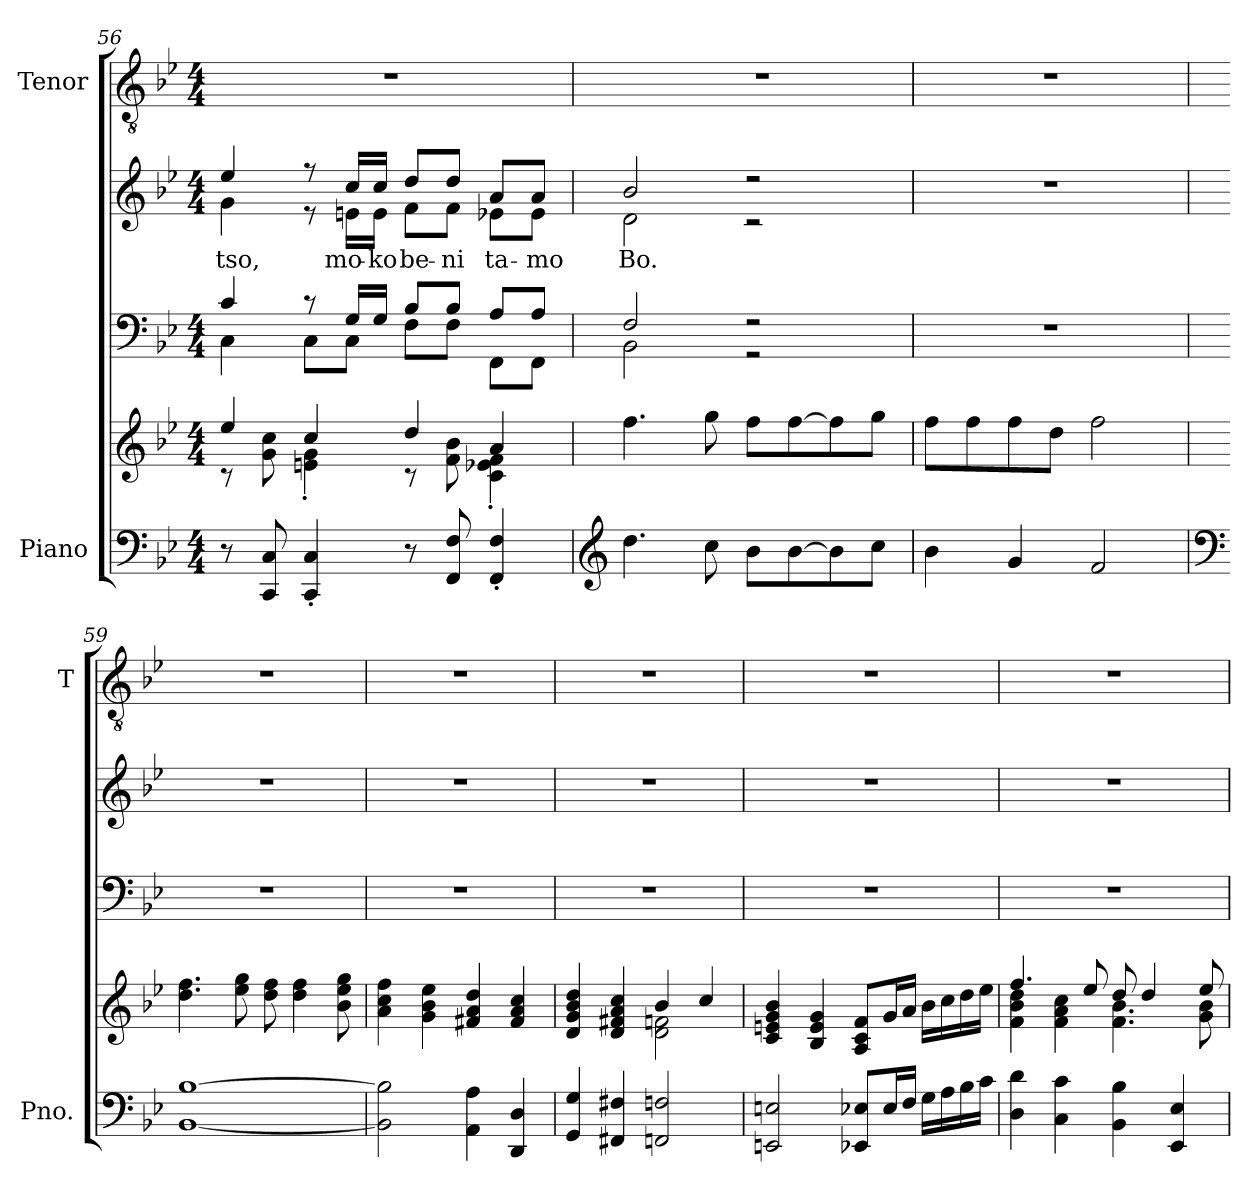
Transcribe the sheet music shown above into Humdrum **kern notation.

**kern	**kern	**kern	**kern	**text	**kern
*part3	*part3	*part2	*part2	*part2	*part1
*staff5	*staff4	*staff3	*staff2	*staff2	*staff1
*I"Piano	*	*	*	*	*I"Tenor
*I'Pno.	*	*	*	*	*I'T
*clefF4	*clefG2	*clefF4	*clefG2	*	*clefGv2
*k[b-e-]	*k[b-e-]	*k[b-e-]	*k[b-e-]	*	*k[b-e-]
*B-:	*B-:	*B-:	*B-:	*	*B-:
*M4/4	*M4/4	*M4/4	*M4/4	*	*M4/4
=56	=56	=56	=56	=56	=56
*	*^	*^	*^	*	*
!	!	!	!	!	!	!	!LO:LY:b	!
8r	4ee-/	8rc	4c/	4C\	4ee-/	4g\	-tso,	1r
8CC/ 8C/	.	8g\ 8cc\	.	.	.	.	.	.
!	!	!	!	!	!	!	!LO:LY:b	!
4CC/'> 4C/'>	4cc/	4en\'< 4g\'<	8rc	8C\L	8r	8r	(mo)	.
!	!	!	!	!	!	!	!LO:LY:b	!
.	.	.	16G/LL	8C\J	16cc/LL	16en\LL	mo-	.
!	!	!	!	!	!	!	!LO:LY:b	!
.	.	.	16G/JJ	.	16cc/JJ	16e\JJ	-ko	.
!	!	!	!	!	!	!	!LO:LY:b	!
8r	4dd/	8rc	8B-/L	8F\L	8dd/L	8f\L	be-	.
!	!	!	!	!	!	!	!LO:LY:b	!
8FF/ 8F/	.	8f\ 8b-\	8B-/J	8F\J	8dd/J	8f\J	-ni	.
!	!	!	!	!	!	!	!LO:LY:b	!
4FF/'> 4F/'>	4a/	4c\'< 4e-X\'< 4f\'<	8A/L	8FF\L	8a/L	8e-X\L	ta-	.
!	!	!	!	!	!	!	!LO:LY:b	!
.	.	.	8A/J	8FF\J	8a/J	8e-\J	-mo	.
*	*v	*v	*	*	*	*	*	*
=57	=57	=57	=57	=57	=57	=57	=57
*clefG2	*	*	*	*	*	*	*
!	!	!	!	!	!	!LO:LY:b	!
4.dd\	4.ff\	2F/	2BB-\	2b-/	2d\	Bo.	1r
8cc\	8gg\	.	.	.	.	.	.
8b-\L	8ff\L	2r	2r	2r	2r	.	.
[8b-\	[8ff\	.	.	.	.	.	.
8b-\]	8ff\]	.	.	.	.	.	.
8cc\J	8gg\J	.	.	.	.	.	.
*	*	*v	*v	*	*	*	*
*	*	*	*v	*v	*	*
=58	=58	=58	=58	=58	=58
4b-\	8ff\L	1r	1r	.	1r
.	8ff\	.	.	.	.
4g/	8ff\	.	.	.	.
.	8dd\J	.	.	.	.
2f/	2ff\	.	.	.	.
!!LO:LB:g=z
=59	=59	=59	=59	=59	=59
*clefF4	*	*	*	*	*
[1BB- [1B-	4.dd\ 4.ff\	1r	1r	.	1r
.	8ee-\ 8gg\	.	.	.	.
.	8dd\ 8ff\	.	.	.	.
.	4dd\ 4ff\	.	.	.	.
.	8b-\ 8ee-\ 8gg\	.	.	.	.
=60	=60	=60	=60	=60	=60
2BB-\] 2B-\]	4a\ 4cc\ 4ff\	1r	1r	.	1r
.	4g\ 4b-\ 4ee-\	.	.	.	.
4AA\ 4A\	4f#X/ 4a/ 4dd/	.	.	.	.
4DD/ 4D/	4f#/ 4a/ 4cc/	.	.	.	.
=61	=61	=61	=61	=61	=61
*	*^	*	*	*	*
4GG/ 4G/	4d/ 4g/ 4b-/ 4dd/	2ryy	1r	1r	.	1r
4FF#X/ 4F#X/	4d/ 4f#X/ 4a/ 4cc/	.	.	.	.	.
2FFn/ 2Fn/	4b-/	2d\ 2f\	.	.	.	.
.	4cc/	.	.	.	.	.
*	*v	*v	*	*	*	*
=62	=62	=62	=62	=62	=62
2EEn/ 2En/	4c/ 4en/ 4g/ 4b-/	1r	1r	.	1r
.	4B-/ 4e/ 4g/	.	.	.	.
8EE-X/ 8E-X/L	8A/ 8c/ 8f/L	.	.	.	.
16E-/L	16g/L	.	.	.	.
16F/JJ	16a/JJ	.	.	.	.
16G\LL	16b-\LL	.	.	.	.
16A\	16cc\	.	.	.	.
16B-\	16dd\	.	.	.	.
16c\JJ	16ee-\JJ	.	.	.	.
=63	=63	=63	=63	=63	=63
*	*^	*	*	*	*
4D\ 4d\	4.ff/	4f\ 4b-\ 4dd\	1r	1r	.	1r
4C\ 4c\	.	4f\ 4a\ 4cc\	.	.	.	.
.	8ee-/	.	.	.	.	.
4BB-\ 4B-\	8dd/	4.f\ 4.b-\	.	.	.	.
.	4dd/	.	.	.	.	.
4EE-/ 4E-/	.	.	.	.	.	.
.	8ee-/	8g\ 8b-\	.	.	.	.
*	*v	*v	*	*	*	*
=	=	=	=	=	=
*-	*-	*-	*-	*-	*-
